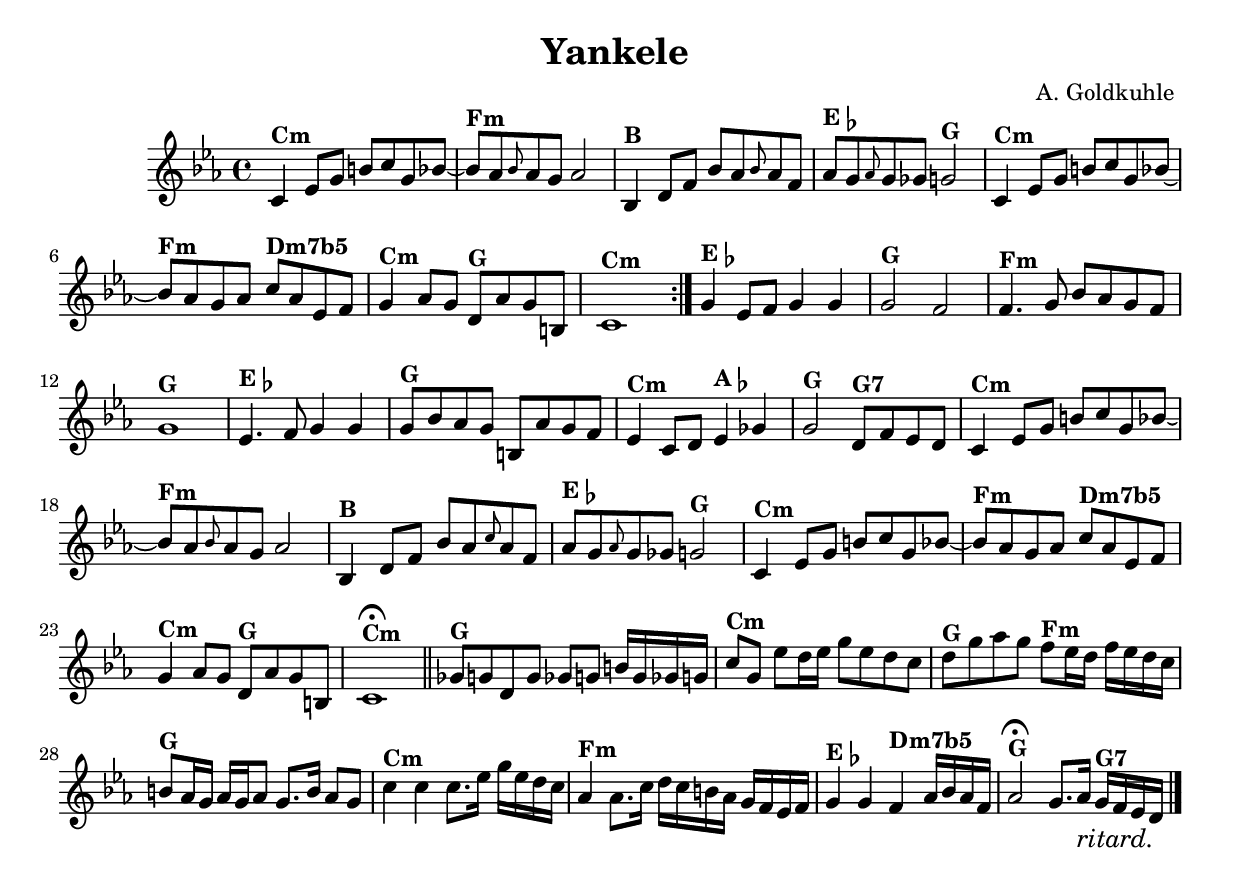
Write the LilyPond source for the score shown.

%%%%%%%%%%%%%%%%%%%%%%%%%%%%%%%%%%%%
%                                  %
%   LilyPond output generated by   %
%       "NoteEdit" 2.8.1           %
%                                  %
%%%%%%%%%%%%%%%%%%%%%%%%%%%%%%%%%%%%

\version "2.8.1"

#(set-global-staff-size 20)

bcr = { \override Voice.NoteHead #'style = #'cross
}
bdf = { \override Voice.NoteHead #'style = #'default
}
bcc = { \override Voice.NoteHead #'style = #'xcircle
}
bdi = { \override Voice.NoteHead #'style = #'diamond
}
btr = { \override Voice.NoteHead #'style = #'triangle
}

flat = \markup { \raise #0.4 \smaller \musicglyph #"accidentals--2" }
sharp = \markup { \raise #0.6 \smaller \musicglyph #"accidentals-2" }
textcodaysym = \markup { \hspace #1 \raise #1.1 \musicglyph #"scripts-coda"}


\header {
	title = "Yankele "
	composer = "A. Goldkuhle "
}

StaffA = \relative c' {
	\clef G
	\key es \major
	\time 4/4 
	\repeat "volta" 2 {
	c4 ^\markup{\bold Cm} es8 g b! c g bes! ~ | bes ^\markup{\bold Fm} as \grace { bes } as g as2 |   % 3
	bes,4 ^\markup{\bold B } d8 f bes as \grace { bes } as f | as ^\markup{\bold E\flat } g \grace { as } g ges! g!2 ^\markup{\bold G} |   % 5
	c,4 ^\markup{\bold Cm} es8 g b! c g bes! ~ | bes ^\markup{\bold Fm} as g as c ^\markup{\bold Dm7b5} as es f |   % 7
	g4 ^\markup{\bold Cm} as8 g d ^\markup{\bold G} as' g b,! | c1 ^\markup{\bold Cm} 
}
g'4 ^\markup{\bold E\flat } es8 f g4 g | g2 ^\markup{\bold G} f |   % 11
f4. ^\markup{\bold Fm} g8 bes as g f | g1 ^\markup{\bold G} |   % 13
es4. ^\markup{\bold E\flat } f8 g4 g | g8 ^\markup{\bold G} bes as g b,! as' g f |   % 15
es4 ^\markup{\bold Cm} c8 d es4 ^\markup{\bold A\flat } ges! | g2 ^\markup{\bold G} d8 ^\markup{\bold G7} f es d |   % 17
c4 ^\markup{\bold Cm} es8 g b! c g bes! ~ | bes ^\markup{\bold Fm} as \grace { bes } as g as2 |   % 19
bes,4 ^\markup{\bold B } d8 f bes as \grace { c } as f | as ^\markup{\bold E\flat } g \grace { as } g ges! g!2 ^\markup{\bold G} |   % 21
c,4 ^\markup{\bold Cm} es8 g b! c g bes! ~ | bes ^\markup{\bold Fm} as g as c ^\markup{\bold Dm7b5} as es f |   % 23
g4 ^\markup{\bold Cm} as8 g d ^\markup{\bold G} as' g b,! | c1\fermata ^\markup{\bold Cm} \bar "||"   % 25
ges'!8 ^\markup{\bold G} g! d g ges! g! b!16 g ges! g! | c8 ^\markup{\bold Cm} g es' d16 es g8 es d c |   % 27
d ^\markup{\bold G} g as g f ^\markup{\bold Fm} es16 d f es d c | b!8 ^\markup{\bold G} as16 g as g as8 g8. b16 as8 g |   % 29
c4 ^\markup{\bold Cm} c c8. es16 g es d c | as4 ^\markup{\bold Fm} as8. c16 d c b! as g f es f |   % 31
g4 ^\markup{\bold E\flat } g f ^\markup{\bold Dm7b5} as16 bes as f | as2\fermata ^\markup{\bold G} g8. as16 _\markup{\large\italic ritard.} g ^\markup{\bold G7} f es d 
\bar "|."
}
\score {
	\relative <<
		\context Staff = cStaffAA <<
			\context Voice = cStaffAA \StaffA
		>>

		\set Score.skipBars = ##t
		\set Score.melismaBusyProperties = #'()
	>>
}
\paper {
	#(set-paper-size "a4")
}
